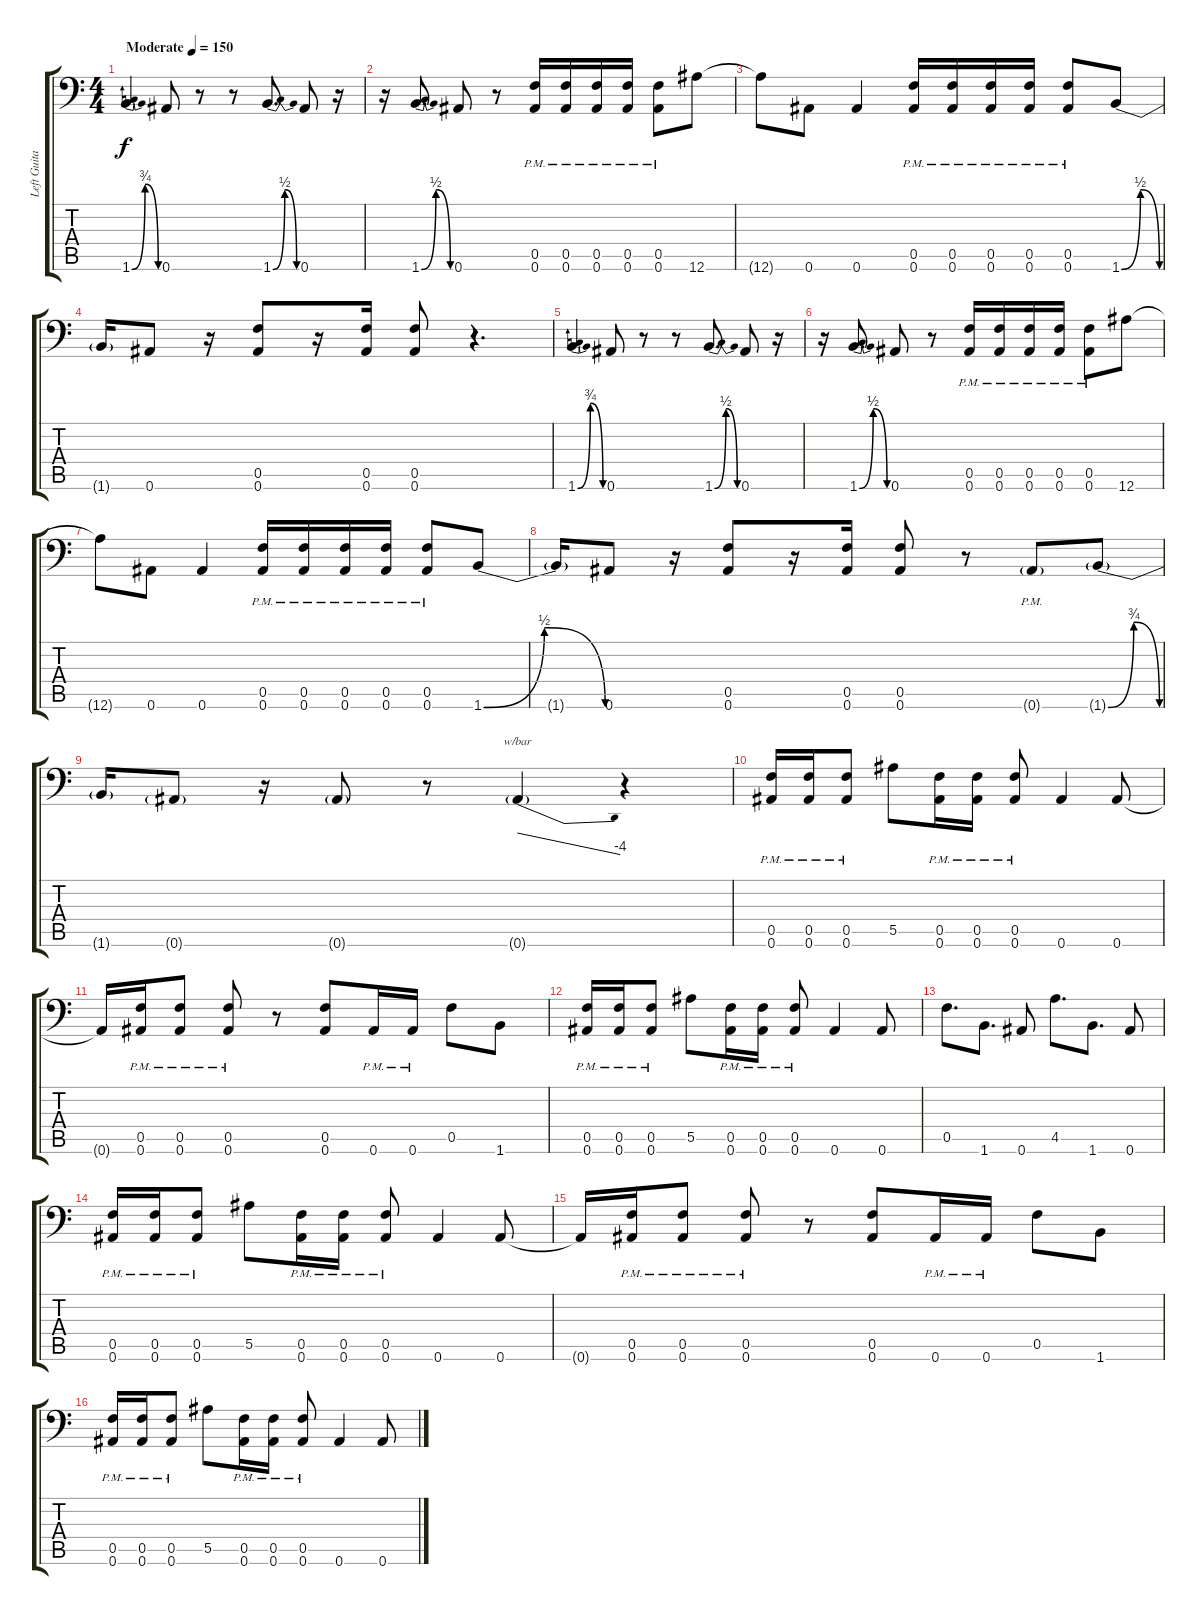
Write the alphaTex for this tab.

\track ("Left Guitar" "Left Guita") {instrument distortionguitar}
\staff {score tabs}
\tuning (C4 G3 Eb3 Bb2 F2 Bb1) {hide}
\ts (4 4)
\tempo (150 "Moderate")
\clef f4
\ks c
1.6{be (bendrelease 0 0 30 3 30 3 60 0)}.4{dy f instrument distortionguitar} 0.6.8 r.8 r.8 1.6{be (bendrelease 0 0 30 2 30 2 60 0)}.8{d} 0.6.8 r.16 |
r.16 1.6{be (bendrelease 0 0 30 2 30 2 60 0)}.8{d} 0.6.8 r.8 (0.5{pm} 0.6{pm}).16 (0.5{pm} 0.6{pm}).16 (0.5{pm} 0.6{pm}).16 (0.5{pm} 0.6{pm}).16 (0.5{pm} 0.6{pm}).8 12.6.8 |
12.6{t}.8 0.6.8 0.6.4 (0.5{pm} 0.6{pm}).16 (0.5{pm} 0.6{pm}).16 (0.5{pm} 0.6{pm}).16 (0.5{pm} 0.6{pm}).16 (0.5{pm} 0.6{pm}).8 1.6{be (bendrelease 0 0 30 2 30 2 60 0)}.8 |
1.6{t}.16 0.6.8 r.16 (0.5 0.6).8 r.16 (0.5 0.6).16 (0.5 0.6).8 r.4{d} |
1.6{be (bendrelease 0 0 30 3 30 3 60 0)}.4 0.6.8 r.8 r.8 1.6{be (bendrelease 0 0 30 2 30 2 60 0)}.8{d} 0.6.8 r.16 |
r.16 1.6{be (bendrelease 0 0 30 2 30 2 60 0)}.8{d} 0.6.8 r.8 (0.5{pm} 0.6{pm}).16 (0.5{pm} 0.6{pm}).16 (0.5{pm} 0.6{pm}).16 (0.5{pm} 0.6{pm}).16 (0.5{pm} 0.6{pm}).8 12.6.8 |
12.6{t}.8 0.6.8 0.6.4 (0.5{pm} 0.6{pm}).16 (0.5{pm} 0.6{pm}).16 (0.5{pm} 0.6{pm}).16 (0.5{pm} 0.6{pm}).16 (0.5{pm} 0.6{pm}).8 1.6{be (bendrelease 0 0 30 2 30 2 60 0)}.8 |
1.6{t}.16 0.6.8 r.16 (0.5 0.6).8 r.16 (0.5 0.6).16 (0.5 0.6).8 r.8 0.6{g pm}.8 1.6{be (bendrelease 0 0 30 3 30 3 60 0) g}.8 |
1.6{t}.16 0.6{g}.8 r.16 0.6{g}.8 r.8 0.6{g}.4{tbe (dive default 0 0 60 -16)} r.4 |
(0.5{pm} 0.6{pm}).16 (0.5{pm} 0.6{pm}).16 (0.5{pm} 0.6{pm}).8 5.5.8 (0.5{pm} 0.6{pm}).16 (0.5{pm} 0.6{pm}).16 (0.5{pm} 0.6{pm}).8 0.6.4 0.6.8 |
0.6{t}.16 (0.5{pm} 0.6{pm}).16 (0.5{pm} 0.6{pm}).8 (0.5{pm} 0.6{pm}).8 r.8 (0.5 0.6).8 0.6{pm}.16 0.6{pm}.16 0.5.8 1.6.8 |
(0.5{pm} 0.6{pm}).16 (0.5{pm} 0.6{pm}).16 (0.5{pm} 0.6{pm}).8 5.5.8 (0.5{pm} 0.6{pm}).16 (0.5{pm} 0.6{pm}).16 (0.5{pm} 0.6{pm}).8 0.6.4 0.6.8 |
0.5.8{d} 1.6.8{d} 0.6.8 4.5.8{d} 1.6.8{d} 0.6.8 |
(0.5{pm} 0.6{pm}).16 (0.5{pm} 0.6{pm}).16 (0.5{pm} 0.6{pm}).8 5.5.8 (0.5{pm} 0.6{pm}).16 (0.5{pm} 0.6{pm}).16 (0.5{pm} 0.6{pm}).8 0.6.4 0.6.8 |
0.6{t}.16 (0.5{pm} 0.6{pm}).16 (0.5{pm} 0.6{pm}).8 (0.5{pm} 0.6{pm}).8 r.8 (0.5 0.6).8 0.6{pm}.16 0.6{pm}.16 0.5.8 1.6.8 |
(0.5{pm} 0.6{pm}).16 (0.5{pm} 0.6{pm}).16 (0.5{pm} 0.6{pm}).8 5.5.8 (0.5{pm} 0.6{pm}).16 (0.5{pm} 0.6{pm}).16 (0.5{pm} 0.6{pm}).8 0.6.4 0.6.8
